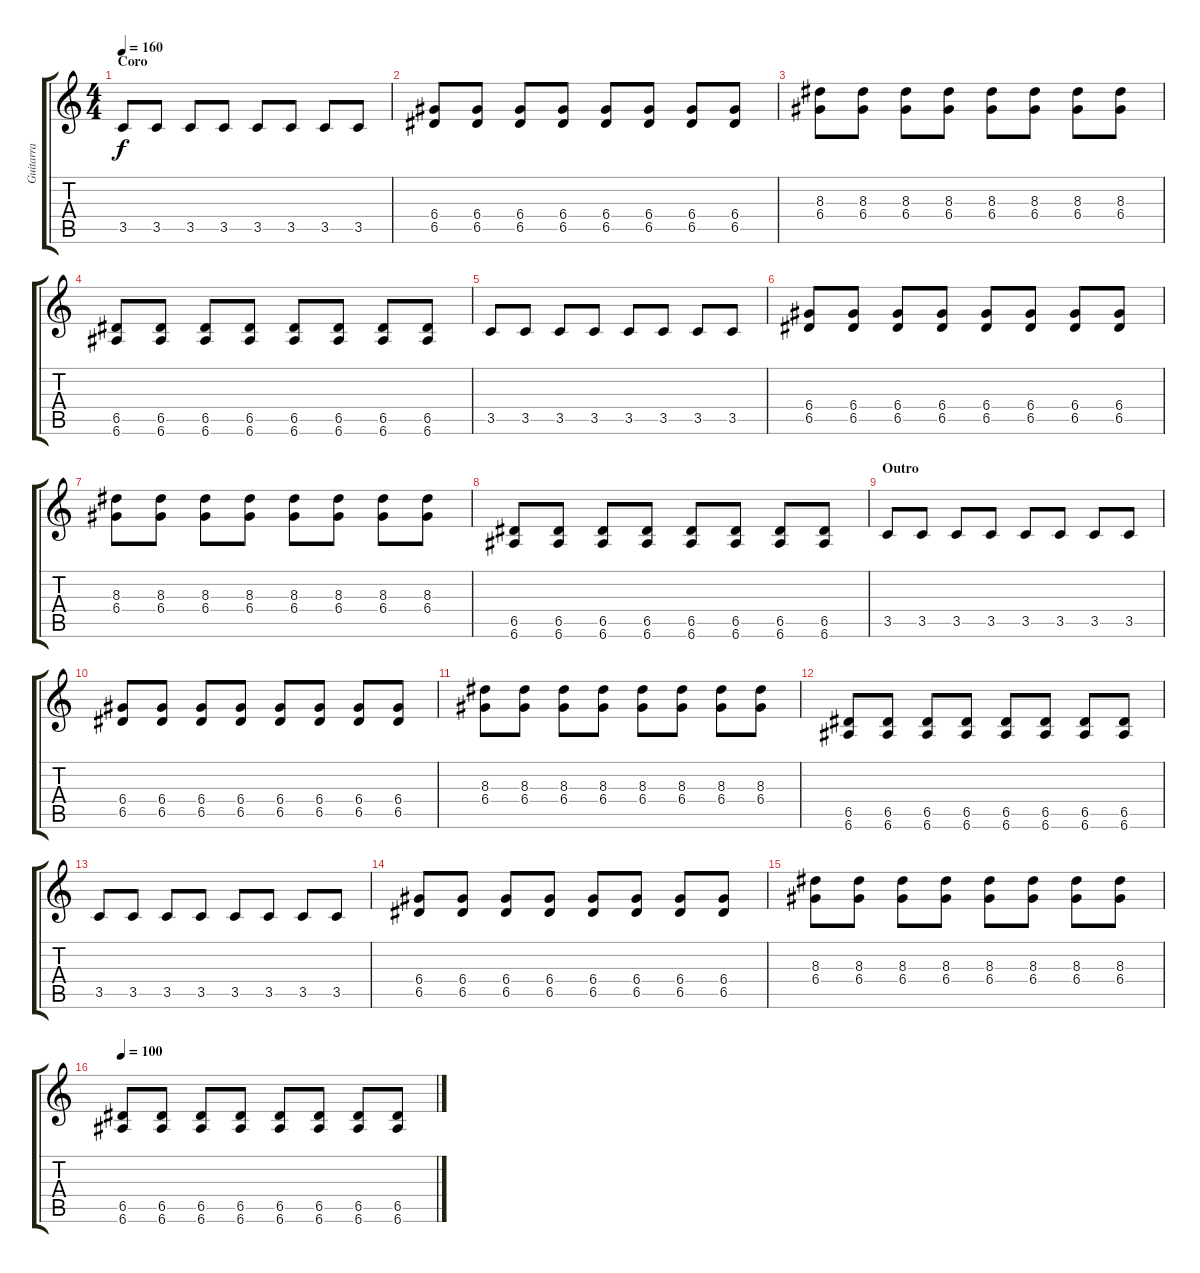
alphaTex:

\track ("Guitarra" "Guitarra") {instrument distortionguitar}
\staff {score tabs}
\tuning (E4 B3 G3 D3 A2 E2) {hide}
\ts (4 4)
\section ("" "Coro")
\tempo 160
\clef g2
\ks c
3.5.8{dy f} 3.5.8 3.5.8 3.5.8 3.5.8 3.5.8 3.5.8 3.5.8 |
(6.4 6.5).8 (6.4 6.5).8 (6.4 6.5).8 (6.4 6.5).8 (6.4 6.5).8 (6.4 6.5).8 (6.4 6.5).8 (6.4 6.5).8 |
(8.3 6.4).8 (8.3 6.4).8 (8.3 6.4).8 (8.3 6.4).8 (8.3 6.4).8 (8.3 6.4).8 (8.3 6.4).8 (8.3 6.4).8 |
(6.5 6.6).8 (6.5 6.6).8 (6.5 6.6).8 (6.5 6.6).8 (6.5 6.6).8 (6.5 6.6).8 (6.5 6.6).8 (6.5 6.6).8 |
3.5.8 3.5.8 3.5.8 3.5.8 3.5.8 3.5.8 3.5.8 3.5.8 |
(6.4 6.5).8 (6.4 6.5).8 (6.4 6.5).8 (6.4 6.5).8 (6.4 6.5).8 (6.4 6.5).8 (6.4 6.5).8 (6.4 6.5).8 |
(8.3 6.4).8 (8.3 6.4).8 (8.3 6.4).8 (8.3 6.4).8 (8.3 6.4).8 (8.3 6.4).8 (8.3 6.4).8 (8.3 6.4).8 |
(6.5 6.6).8 (6.5 6.6).8 (6.5 6.6).8 (6.5 6.6).8 (6.5 6.6).8 (6.5 6.6).8 (6.5 6.6).8 (6.5 6.6).8 |
\section ("" "Outro")
3.5.8 3.5.8 3.5.8 3.5.8 3.5.8 3.5.8 3.5.8 3.5.8 |
(6.4 6.5).8 (6.4 6.5).8 (6.4 6.5).8 (6.4 6.5).8 (6.4 6.5).8 (6.4 6.5).8 (6.4 6.5).8 (6.4 6.5).8 |
(8.3 6.4).8 (8.3 6.4).8 (8.3 6.4).8 (8.3 6.4).8 (8.3 6.4).8 (8.3 6.4).8 (8.3 6.4).8 (8.3 6.4).8 |
(6.5 6.6).8 (6.5 6.6).8 (6.5 6.6).8 (6.5 6.6).8 (6.5 6.6).8 (6.5 6.6).8 (6.5 6.6).8 (6.5 6.6).8 |
3.5.8 3.5.8 3.5.8 3.5.8 3.5.8 3.5.8 3.5.8 3.5.8 |
(6.4 6.5).8 (6.4 6.5).8 (6.4 6.5).8 (6.4 6.5).8 (6.4 6.5).8 (6.4 6.5).8 (6.4 6.5).8 (6.4 6.5).8 |
(8.3 6.4).8 (8.3 6.4).8 (8.3 6.4).8 (8.3 6.4).8 (8.3 6.4).8 (8.3 6.4).8 (8.3 6.4).8 (8.3 6.4).8 |
\tempo 100
(6.5 6.6).8 (6.5 6.6).8 (6.5 6.6).8 (6.5 6.6).8 (6.5 6.6).8 (6.5 6.6).8 (6.5 6.6).8 (6.5 6.6).8
